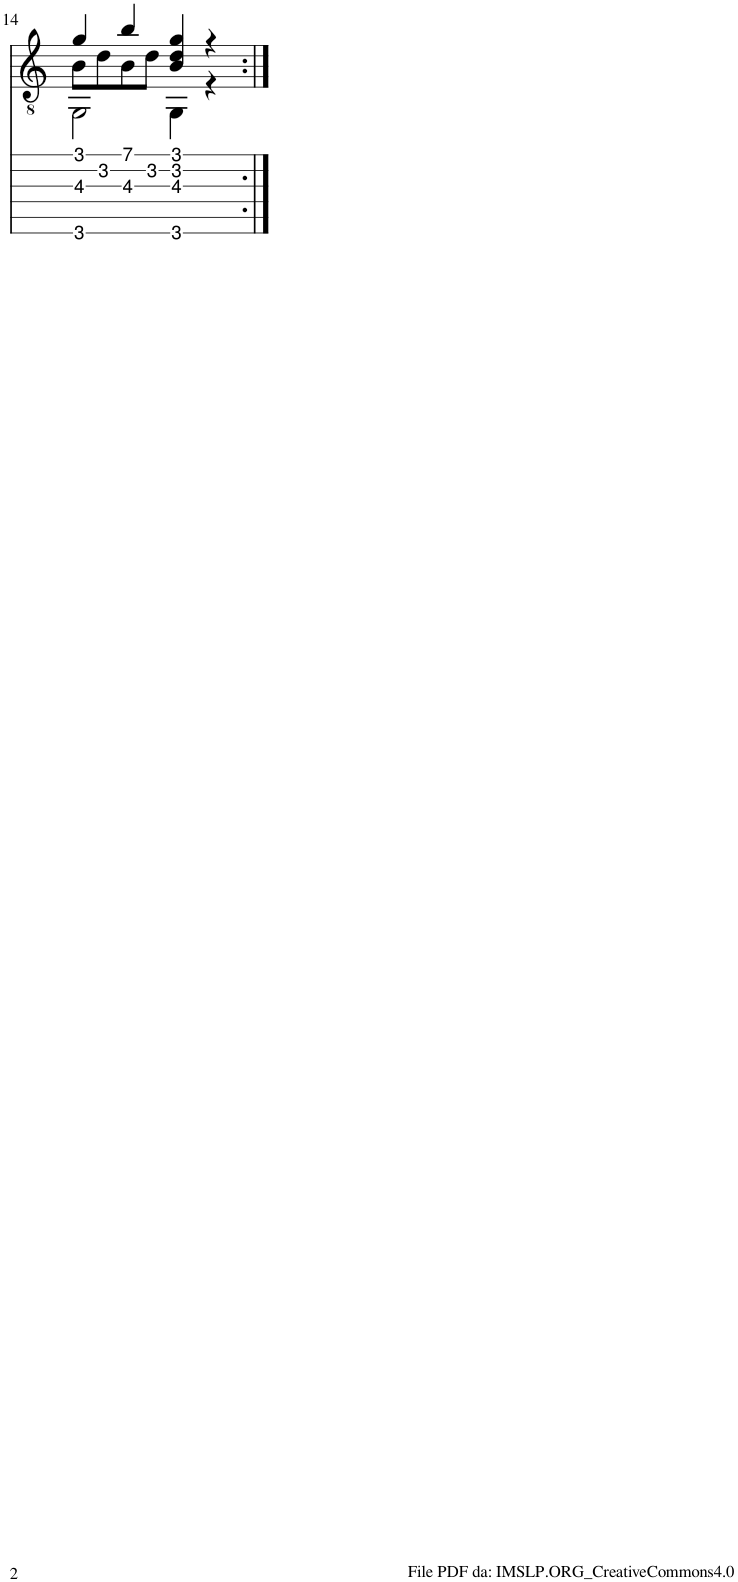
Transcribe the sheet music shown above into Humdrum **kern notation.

**kern	**kern
*part1	*part1
*staff2	*staff1
*I"Guitar	*
*I'Guit.	*
!!LO:PB:g=z
*	*clefGv2
*k[]	*k[]
*M4/4	*M4/4
*met(c)	*met(c)
=14	=14
*^	*^
*	*^	*	*^
4g	8BL	2GG	4g/	8B\L	2GG\
.	8dJ	.	.	8d\	.
4b	8BL	.	4b/	8B\	.
.	8dJ	.	.	8d\J	.
4B 4d 4g	2ryy	4GG	4B/ 4d/ 4g/	2ryy	4GG\
4r	.	4r	4r	.	4r
*v	*v	*v	*	*	*
*	*v	*v	*v
=:|!	=:|!
*-	*-
